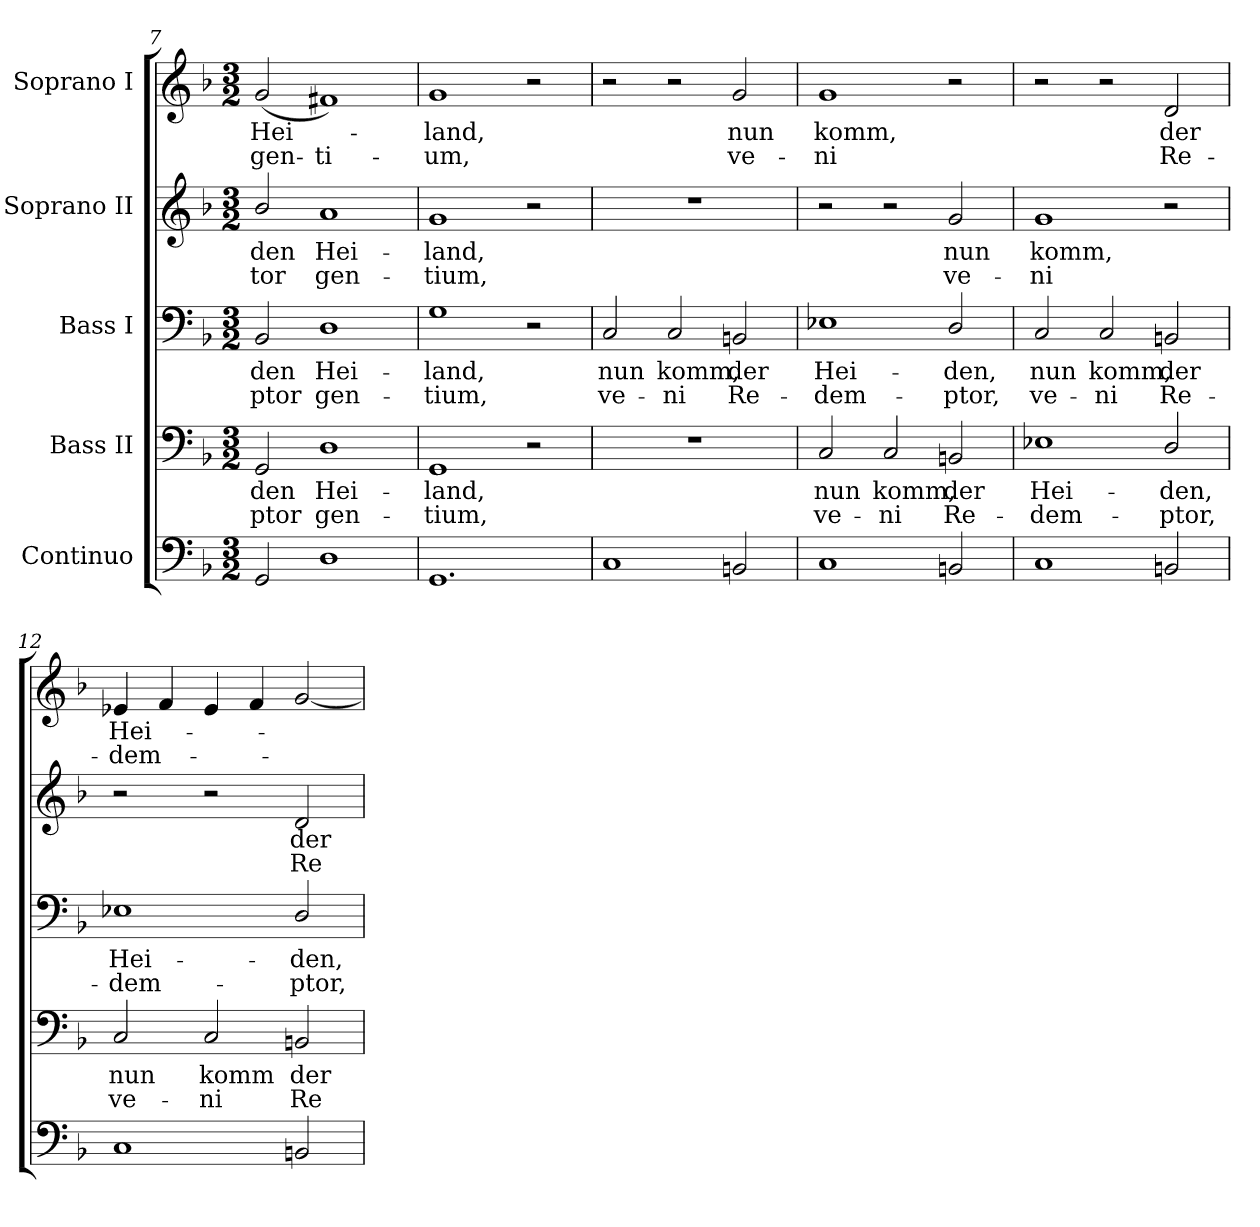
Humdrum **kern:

**kern	**kern	**text	**text	**kern	**text	**text	**kern	**text	**text	**kern	**text	**text
*part5	*part4	*part4	*part4	*part3	*part3	*part3	*part2	*part2	*part2	*part1	*part1	*part1
*staff5	*staff4	*staff4	*staff4	*staff3	*staff3	*staff3	*staff2	*staff2	*staff2	*staff1	*staff1	*staff1
*I"Continuo	*I"Bass II	*	*	*I"Bass I	*	*	*I"Soprano II	*	*	*I"Soprano I	*	*
*clefF4	*clefF4	*	*	*clefF4	*	*	*clefG2	*	*	*clefG2	*	*
*k[b-]	*k[b-]	*	*	*k[b-]	*	*	*k[b-]	*	*	*k[b-]	*	*
*F:	*F:	*	*	*F:	*	*	*F:	*	*	*F:	*	*
*M3/2	*M3/2	*	*	*M3/2	*	*	*M3/2	*	*	*M3/2	*	*
=7	=7	=7	=7	=7	=7	=7	=7	=7	=7	=7	=7	=7
!	!	!LO:LY:b	!LO:LY:b	!	!LO:LY:b	!LO:LY:b	!	!LO:LY:b	!LO:LY:b	!	!LO:LY:b	!LO:LY:b
2GG	2GG	den	ptor	2BB-	-den	ptor	2b-/	-den	tor	(<2g	Hei-	gen-
!	!	!LO:LY:b	!LO:LY:b	!	!LO:LY:b	!LO:LY:b	!	!LO:LY:b	!LO:LY:b	!	!	!LO:LY:b
1D	1D	Hei-	-gen-	1D	Hei-	-gen-	1a	Hei-	-gen-	1f#X)	.	-ti-
!!LO:LB:g=z
=8	=8	=8	=8	=8	=8	=8	=8	=8	=8	=8	=8	=8
!	!	!LO:LY:b	!LO:LY:b	!	!LO:LY:b	!LO:LY:b	!	!LO:LY:b	!LO:LY:b	!	!LO:LY:b	!LO:LY:b
1.GG	1GG	-land,	tium,	1G	-land,	tium,	1g	-land,	tium,	1g	-land,	um,
.	2r	.	.	2r	.	.	2r	.	.	2r	.	.
=9	=9	=9	=9	=9	=9	=9	=9	=9	=9	=9	=9	=9
!	!LO:N:vis=1	!	!	!	!LO:LY:b	!LO:LY:b	!LO:N:vis=1	!	!	!	!	!
1C	1.r	.	.	2C	nun	ve-	1.r	.	.	2r	.	.
!	!	!	!	!	!LO:LY:b	!LO:LY:b	!	!	!	!	!	!
.	.	.	.	2C	-komm,	ni	.	.	.	2r	.	.
!	!	!	!	!	!LO:LY:b	!LO:LY:b	!	!	!	!	!LO:LY:b	!LO:LY:b
2BBn	.	.	.	2BBn	der	Re-	.	.	.	2g	nun	ve-
=10	=10	=10	=10	=10	=10	=10	=10	=10	=10	=10	=10	=10
!	!	!LO:LY:b	!LO:LY:b	!	!LO:LY:b	!LO:LY:b	!	!	!	!	!LO:LY:b	!LO:LY:b
1C	2C	nun	ve-	1E-X	-Hei-	-dem-	2r	.	.	1g	-komm,	ni
!	!	!LO:LY:b	!LO:LY:b	!	!	!	!	!	!	!	!	!
.	2C	-komm,	ni	.	.	.	2r	.	.	.	.	.
!	!	!LO:LY:b	!LO:LY:b	!	!LO:LY:b	!LO:LY:b	!	!LO:LY:b	!LO:LY:b	!	!	!
2BBn	2BBn	der	Re-	2D/	-den,	ptor,	2g	nun	ve-	2r	.	.
=11	=11	=11	=11	=11	=11	=11	=11	=11	=11	=11	=11	=11
!	!	!LO:LY:b	!LO:LY:b	!	!LO:LY:b	!LO:LY:b	!	!LO:LY:b	!LO:LY:b	!	!	!
1C	1E-X	-Hei-	-dem-	2C	nun	ve-	1g	-komm,	ni	2r	.	.
!	!	!	!	!	!LO:LY:b	!LO:LY:b	!	!	!	!	!	!
.	.	.	.	2C	-komm,	ni	.	.	.	2r	.	.
!	!	!LO:LY:b	!LO:LY:b	!	!LO:LY:b	!LO:LY:b	!	!	!	!	!LO:LY:b	!LO:LY:b
2BBn	2D/	-den,	ptor,	2BBn	der	Re-	2r	.	.	2d	der	Re-
!!LO:LB:g=z
=12	=12	=12	=12	=12	=12	=12	=12	=12	=12	=12	=12	=12
!	!	!LO:LY:b	!LO:LY:b	!	!LO:LY:b	!LO:LY:b	!	!	!	!	!LO:LY:b	!LO:LY:b
1C	2C	nun	ve-	1E-X	-Hei-	-dem-	2r	.	.	4e-X	-Hei-	dem-
.	.	.	.	.	.	.	.	.	.	4f	.	.
!	!	!LO:LY:b	!LO:LY:b	!	!	!	!	!	!	!	!	!
.	2C	-komm	ni	.	.	.	2r	.	.	4e-	.	.
.	.	.	.	.	.	.	.	.	.	4f	.	.
!	!	!LO:LY:b	!LO:LY:b	!	!LO:LY:b	!LO:LY:b	!	!LO:LY:b	!LO:LY:b	!	!	!
2BBn	2BBn	der	Re-	2D/	-den,	ptor,	2d	der	Re-	[2g	.	.
=	=	=	=	=	=	=	=	=	=	=	=	=
*-	*-	*-	*-	*-	*-	*-	*-	*-	*-	*-	*-	*-
